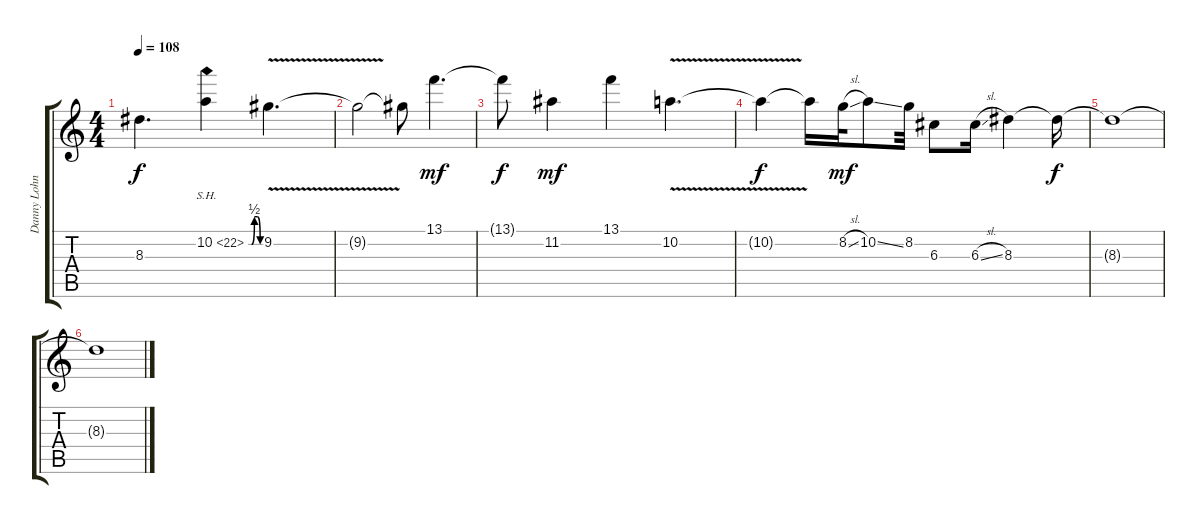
\track ("Danny Lohner" "Danny Lohn") {instrument overdrivenguitar}
\staff {score tabs}
\tuning (E4 B3 G3 D3 A2 D2) {hide}
\ts (4 4)
\tempo 108
\clef g2
\ks c
8.3{t}.4{d dy f} 10.2{be (custom 0 0 15 0 30 2 45 2 60 0) sh 12}.4 9.2{v}.4{d} |
9.2{t}.2 9.2{t}.8 13.1.4{d dy mf} |
13.1{t}.8{dy f} 11.2.4{dy mf} 13.1.4 10.2{v}.4{d} |
10.2{t}.4{dy f} 10.2{t}.16 8.2{sl}.32{dy mf} 10.2{ss}.8 8.2.32 6.3.8 6.3{sl}.16 8.3.4 8.3{t}.16{dy f volume 0} |
8.3{t}.1 |
8.3{t}.1
